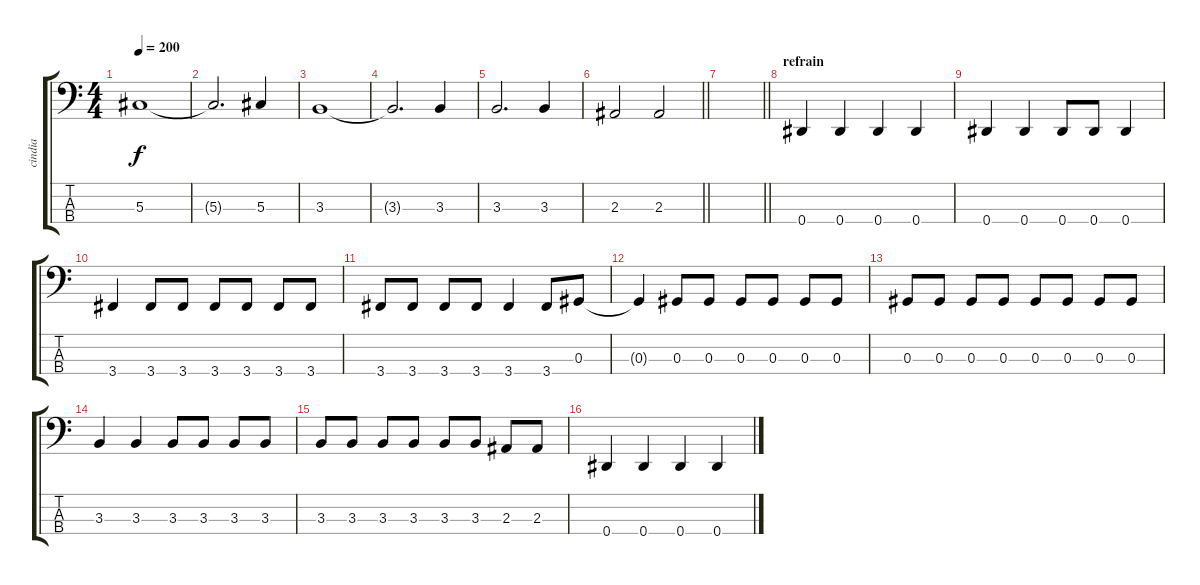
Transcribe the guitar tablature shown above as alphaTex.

\track ("cindia" "cindia") {instrument electricbasspick}
\staff {score tabs}
\tuning (Gb2 Db2 Ab1 Eb1) {hide}
\ts (4 4)
\tempo 200
\clef f4
\ks c
5.3.1{dy f} |
5.3{t}.2{d} 5.3.4 |
3.3.1 |
3.3{t}.2{d} 3.3.4 |
3.3.2{d} 3.3.4 |
\barLineRight lightlight
2.3.2 2.3.2 |
\barLineRight lightlight
|
\section ("" "refrain")
0.4.4 0.4.4 0.4.4 0.4.4 |
0.4.4 0.4.4 0.4.8 0.4.8 0.4.4 |
3.4.4 3.4.8 3.4.8 3.4.8 3.4.8 3.4.8 3.4.8 |
3.4.8 3.4.8 3.4.8 3.4.8 3.4.4 3.4.8 0.3.8 |
0.3{t}.4 0.3.8 0.3.8 0.3.8 0.3.8 0.3.8 0.3.8 |
0.3.8 0.3.8 0.3.8 0.3.8 0.3.8 0.3.8 0.3.8 0.3.8 |
3.3.4 3.3.4 3.3.8 3.3.8 3.3.8 3.3.8 |
3.3.8 3.3.8 3.3.8 3.3.8 3.3.8 3.3.8 2.3.8 2.3.8 |
0.4.4 0.4.4 0.4.4 0.4.4
